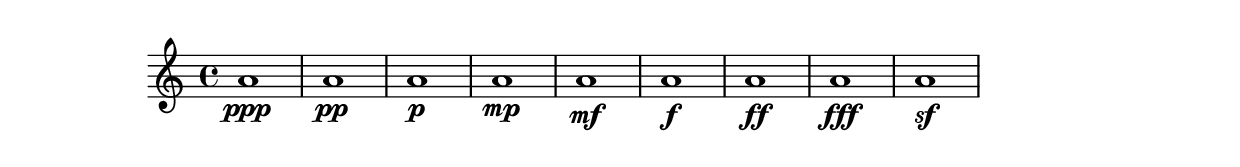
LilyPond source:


\version "2.6.0"
\header {
    texidoc = "@cindex Dynamic Absolute Volume
Absolute dynamics have an effect on MIDI files.
"
}


\score{
\relative c''{
%segfault in engraver
a1\ppp 
a1\pp
a\p
a\mp
a\mf
a\f
a\ff
a\fff
a\sf
}
\layout{ raggedright = ##t }
\midi{
\tempo 1 = 60
}
}

